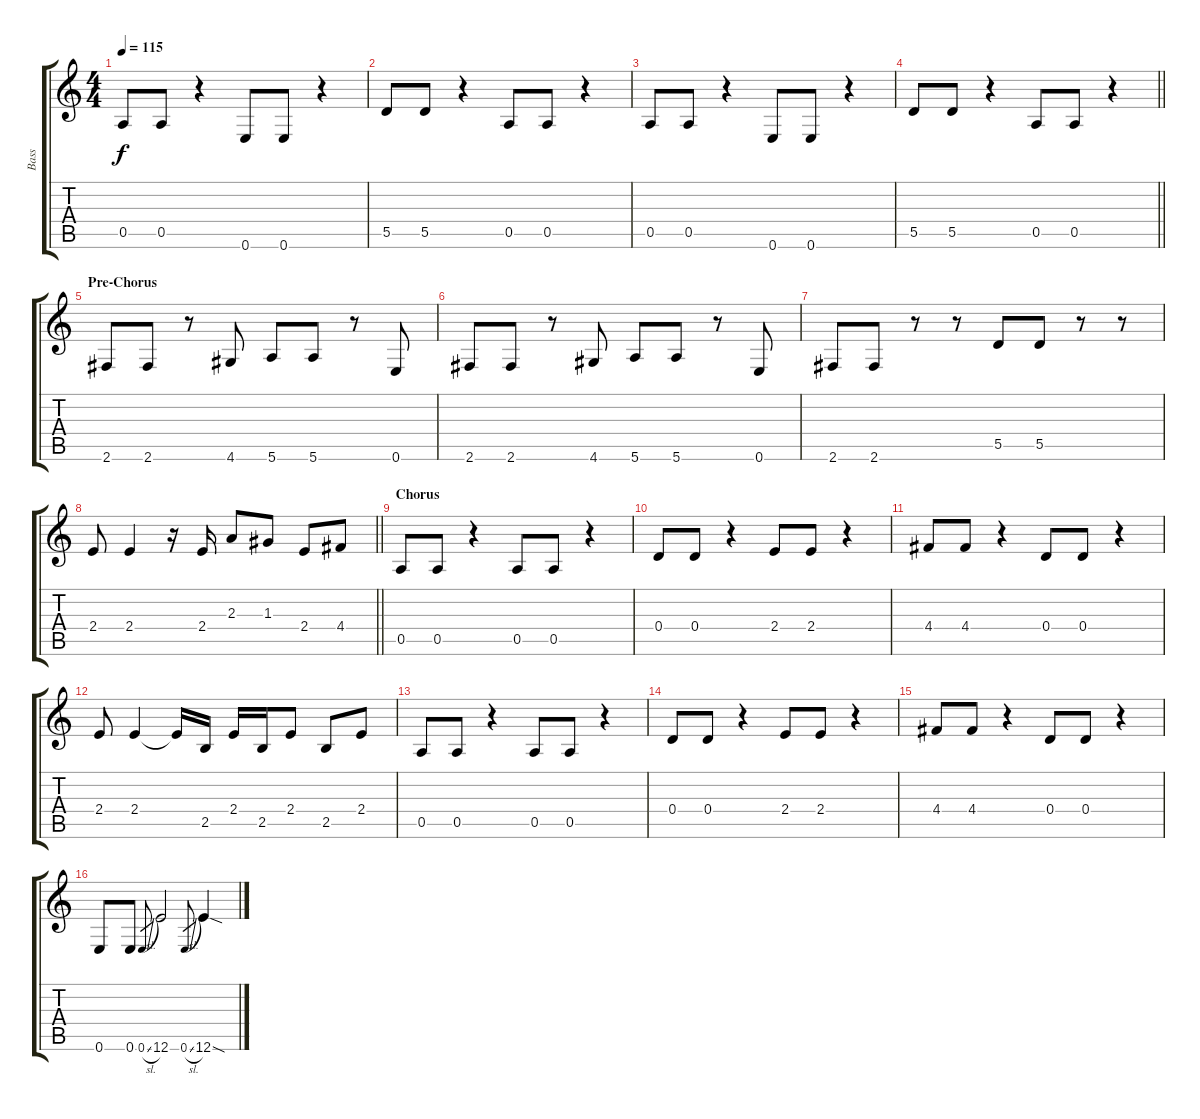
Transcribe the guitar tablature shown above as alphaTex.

\track ("Bass" "Bass") {instrument electricbassfinger}
\staff {score tabs}
\tuning (E4 B3 G3 D3 A2 E2) {hide}
\ts (4 4)
\tempo 115
\clef g2
\ks c
0.5.8{dy f} 0.5.8 r.4 0.6.8 0.6.8 r.4 |
5.5.8 5.5.8 r.4 0.5.8 0.5.8 r.4 |
0.5.8 0.5.8 r.4 0.6.8 0.6.8 r.4 |
\barLineRight lightlight
5.5.8 5.5.8 r.4 0.5.8 0.5.8 r.4 |
\section ("" "Pre-Chorus")
2.6.8 2.6.8 r.8 4.6.8 5.6.8 5.6.8 r.8 0.6.8 |
2.6.8 2.6.8 r.8 4.6.8 5.6.8 5.6.8 r.8 0.6.8 |
2.6.8 2.6.8 r.8 r.8 5.5.8 5.5.8 r.8 r.8 |
\barLineRight lightlight
2.4.8 2.4.4 r.16 2.4.16 2.3.8 1.3.8 2.4.8 4.4.8 |
\section ("" "Chorus")
0.5.8 0.5.8 r.4 0.5.8 0.5.8 r.4 |
0.4.8 0.4.8 r.4 2.4.8 2.4.8 r.4 |
4.4.8 4.4.8 r.4 0.4.8 0.4.8 r.4 |
2.4.8 2.4.4 2.4{t}.16 2.5.16 2.4.16 2.5.16 2.4.8 2.5.8 2.4.8 |
0.5.8 0.5.8 r.4 0.5.8 0.5.8 r.4 |
0.4.8 0.4.8 r.4 2.4.8 2.4.8 r.4 |
4.4.8 4.4.8 r.4 0.4.8 0.4.8 r.4 |
0.6.8 0.6.8 0.6{sl}.8{gr} 12.6.2 0.6{sl}.8{gr} 12.6{sod}.4
